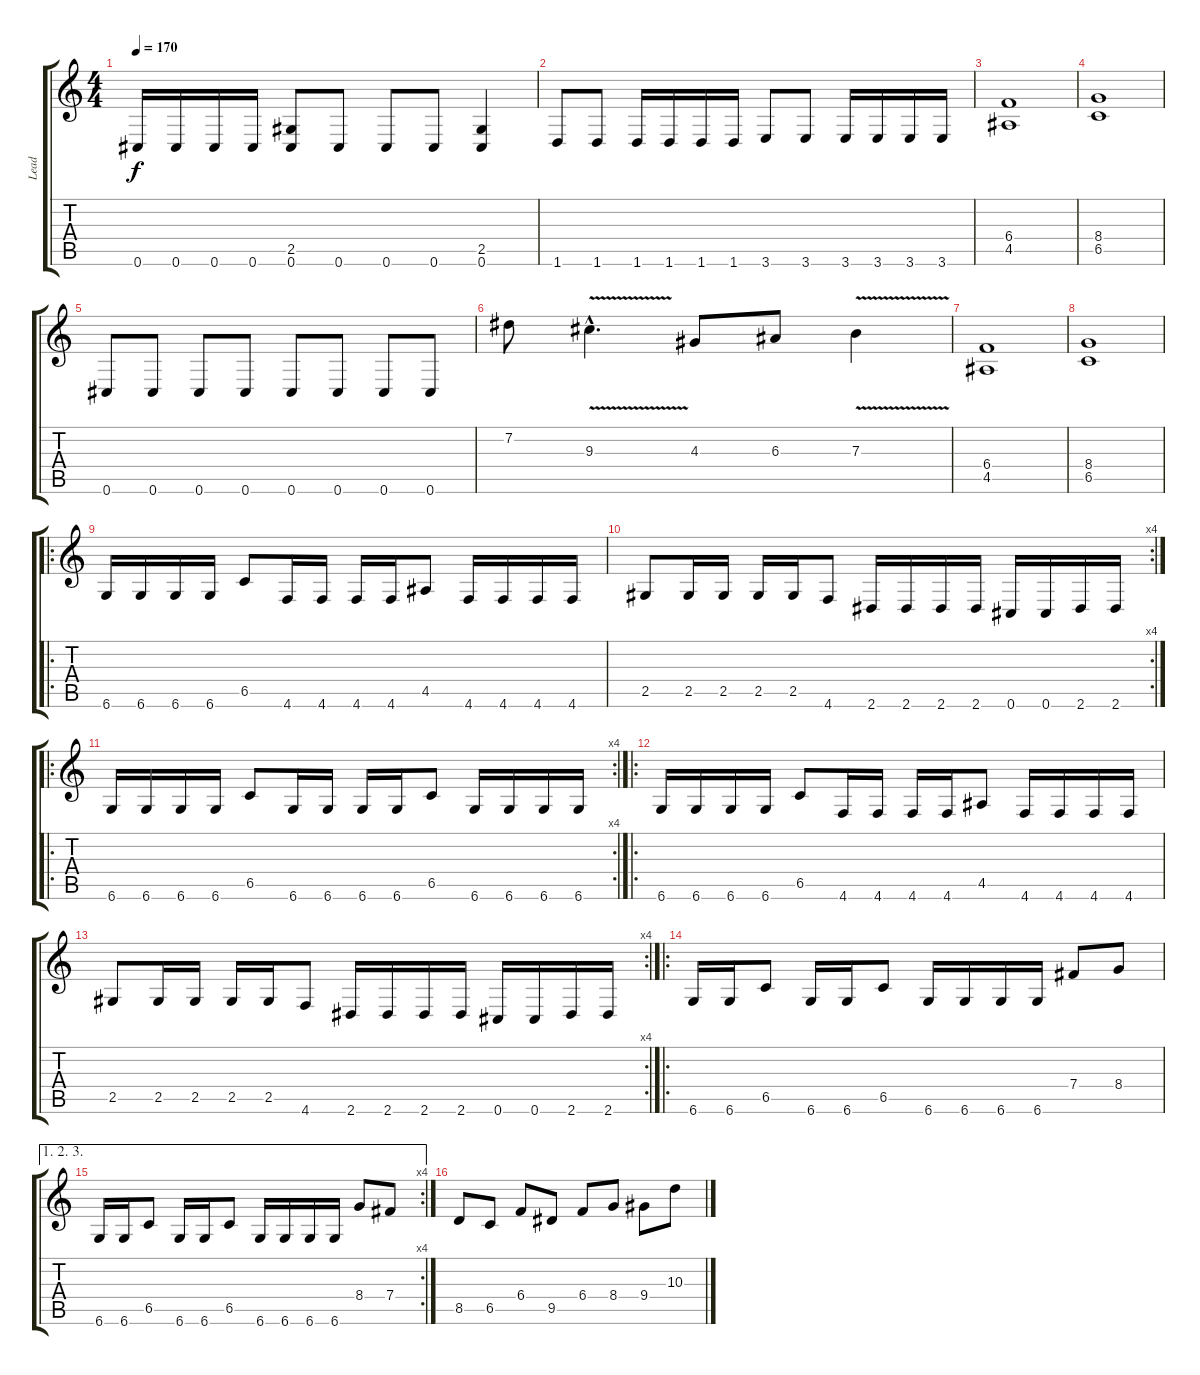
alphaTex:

\track ("Lead" "Lead") {instrument distortionguitar}
\staff {score tabs}
\tuning (Db4 Ab3 E3 B2 Gb2 Db2) {hide}
\ts (4 4)
\tempo 170
\clef g2
\ks c
0.6.16{dy f} 0.6.16 0.6.16 0.6.16 (2.5 0.6).8 0.6.8 0.6.8 0.6.8 (2.5 0.6).4 |
1.6.8 1.6.8 1.6.16 1.6.16 1.6.16 1.6.16 3.6.8 3.6.8 3.6.16 3.6.16 3.6.16 3.6.16 |
(6.4 4.5).1 |
(8.4 6.5).1 |
0.6.8 0.6.8 0.6.8 0.6.8 0.6.8 0.6.8 0.6.8 0.6.8 |
7.2.8 9.3{v hac}.4{d} 4.3.8 6.3.8 7.3{v}.4 |
(6.4 4.5).1 |
(8.4 6.5).1 |
\ro
6.6.16 6.6.16 6.6.16 6.6.16 6.5.8 4.6.16 4.6.16 4.6.16 4.6.16 4.5.8 4.6.16 4.6.16 4.6.16 4.6.16 |
\rc 4
2.5.8 2.5.16 2.5.16 2.5.16 2.5.16 4.6.8 2.6.16 2.6.16 2.6.16 2.6.16 0.6.16 0.6.16 2.6.16 2.6.16 |
\ro
\rc 4
6.6.16 6.6.16 6.6.16 6.6.16 6.5.8 6.6.16 6.6.16 6.6.16 6.6.16 6.5.8 6.6.16 6.6.16 6.6.16 6.6.16 |
\ro
6.6.16 6.6.16 6.6.16 6.6.16 6.5.8 4.6.16 4.6.16 4.6.16 4.6.16 4.5.8 4.6.16 4.6.16 4.6.16 4.6.16 |
\rc 4
2.5.8 2.5.16 2.5.16 2.5.16 2.5.16 4.6.8 2.6.16 2.6.16 2.6.16 2.6.16 0.6.16 0.6.16 2.6.16 2.6.16 |
\ro
6.6.16 6.6.16 6.5.8 6.6.16 6.6.16 6.5.8 6.6.16 6.6.16 6.6.16 6.6.16 7.4.8 8.4.8 |
\ae (1 2 3)
\rc 4
6.6.16 6.6.16 6.5.8 6.6.16 6.6.16 6.5.8 6.6.16 6.6.16 6.6.16 6.6.16 8.4.8 7.4.8 |
8.5.8 6.5.8 6.4.8 9.5.8 6.4.8 8.4.8 9.4.8 10.3.8
